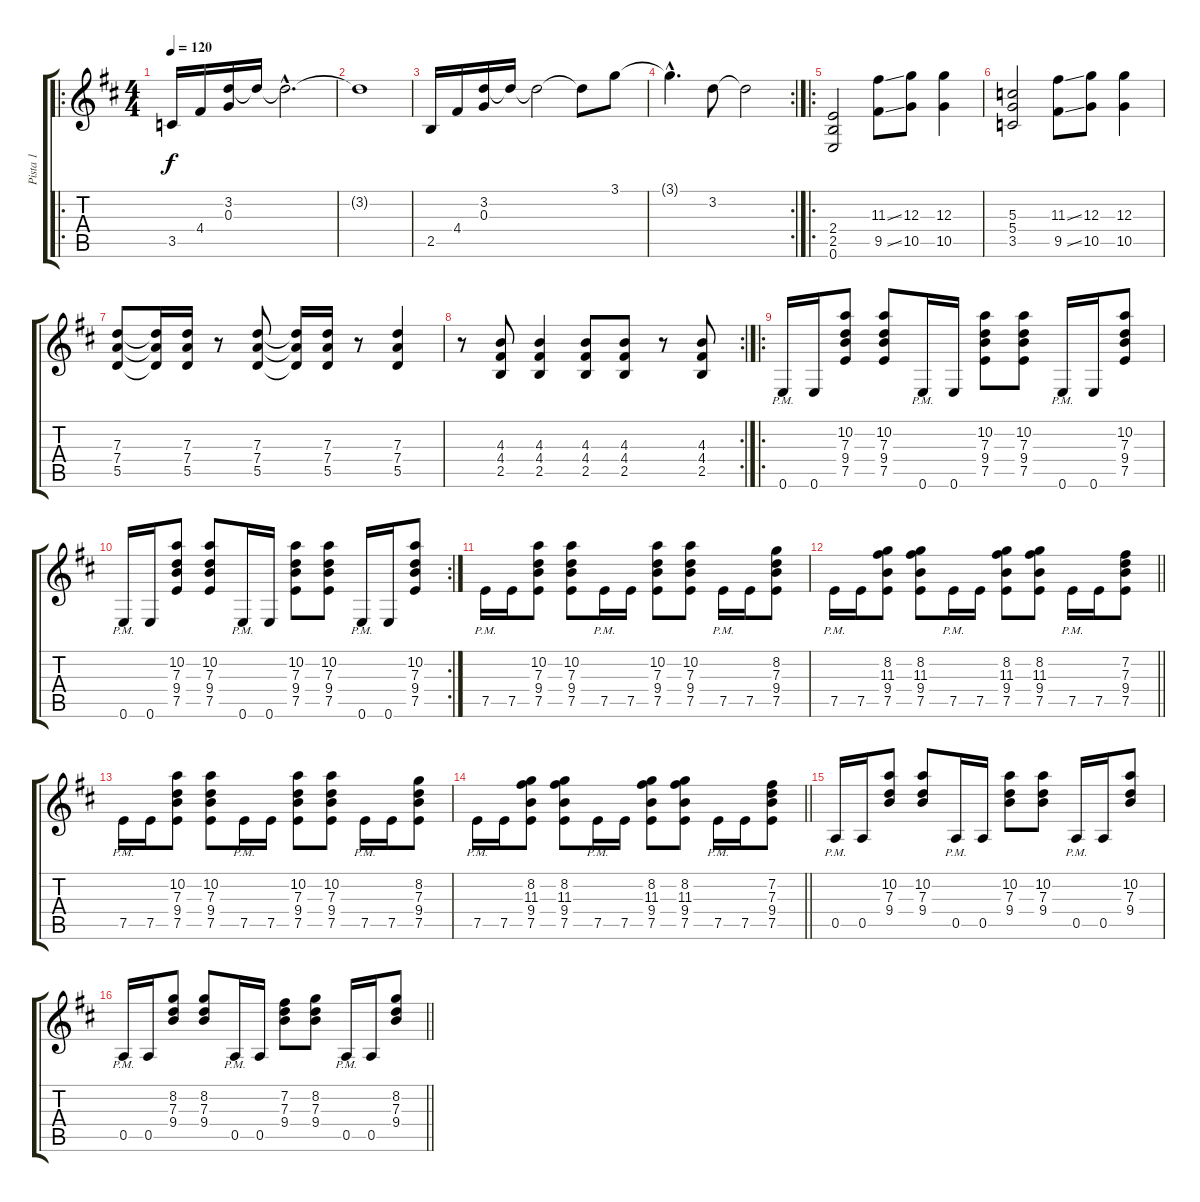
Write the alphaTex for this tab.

\track ("Pista 1" "Pista 1") {instrument distortionguitar}
\staff {score tabs}
\tuning (E4 B3 G3 D3 A2 E2) {hide}
\ro
\ts (4 4)
\tempo 120
\clef g2
\ks d
3.5.16{dy f} 4.4.16 (3.2 0.3).16 3.2{t}.16 3.2{hac t}.2{d} |
3.2{t}.1 |
2.5.16 4.4.16 (3.2 0.3).16 3.2{t}.16 3.2{t}.2 3.2{t}.8 3.1.8 |
\rc 2
3.1{hac t}.4{d} 3.2.8 3.2{t}.2 |
\ro
(2.4 2.5 0.6).2 (11.3{ss} 9.5{ss}).8 (12.3 10.5).8 (12.3 10.5).4 |
(5.3 5.4 3.5).2 (11.3{ss} 9.5{ss}).8 (12.3 10.5).8 (12.3 10.5).4 |
(7.3 7.4 5.5).8 (7.3{t} 7.4{t} 5.5{t}).16 (7.3 7.4 5.5).16 r.8 (7.3 7.4 5.5).8 (7.3{t} 7.4{t} 5.5{t}).16 (7.3 7.4 5.5).16 r.8 (7.3 7.4 5.5).4 |
\rc 2
r.8 (4.3 4.4 2.5).8 (4.3 4.4 2.5).4 (4.3 4.4 2.5).8 (4.3 4.4 2.5).8 r.8 (4.3 4.4 2.5).8 |
\ro
0.6{pm}.16 0.6.16 (10.2 7.3 9.4 7.5).8 (10.2 7.3 9.4 7.5).8 0.6{pm}.16 0.6.16 (10.2 7.3 9.4 7.5).8 (10.2 7.3 9.4 7.5).8 0.6{pm}.16 0.6.16 (10.2 7.3 9.4 7.5).8 |
\rc 2
0.6{pm}.16 0.6.16 (10.2 7.3 9.4 7.5).8 (10.2 7.3 9.4 7.5).8 0.6{pm}.16 0.6.16 (10.2 7.3 9.4 7.5).8 (10.2 7.3 9.4 7.5).8 0.6{pm}.16 0.6.16 (10.2 7.3 9.4 7.5).8 |
7.5{pm}.16 7.5.16 (10.2 7.3 9.4 7.5).8 (10.2 7.3 9.4 7.5).8 7.5{pm}.16 7.5.16 (10.2 7.3 9.4 7.5).8 (10.2 7.3 9.4 7.5).8 7.5{pm}.16 7.5.16 (8.2 7.3 9.4 7.5).8 |
\barLineRight lightlight
7.5{pm}.16 7.5.16 (8.2 11.3 9.4 7.5).8 (8.2 11.3 9.4 7.5).8 7.5{pm}.16 7.5.16 (8.2 11.3 9.4 7.5).8 (8.2 11.3 9.4 7.5).8 7.5{pm}.16 7.5.16 (7.2 7.3 9.4 7.5).8 |
7.5{pm}.16 7.5.16 (10.2 7.3 9.4 7.5).8 (10.2 7.3 9.4 7.5).8 7.5{pm}.16 7.5.16 (10.2 7.3 9.4 7.5).8 (10.2 7.3 9.4 7.5).8 7.5{pm}.16 7.5.16 (8.2 7.3 9.4 7.5).8 |
\barLineRight lightlight
7.5{pm}.16 7.5.16 (8.2 11.3 9.4 7.5).8 (8.2 11.3 9.4 7.5).8 7.5{pm}.16 7.5.16 (8.2 11.3 9.4 7.5).8 (8.2 11.3 9.4 7.5).8 7.5{pm}.16 7.5.16 (7.2 7.3 9.4 7.5).8 |
0.5{pm}.16 0.5.16 (10.2 7.3 9.4).8 (10.2 7.3 9.4).8 0.5{pm}.16 0.5.16 (10.2 7.3 9.4).8 (10.2 7.3 9.4).8 0.5{pm}.16 0.5.16 (10.2 7.3 9.4).8 |
\barLineRight lightlight
0.5{pm}.16 0.5.16 (8.2 7.3 9.4).8 (8.2 7.3 9.4).8 0.5{pm}.16 0.5.16 (7.2 7.3 9.4).8 (8.2 7.3 9.4).8 0.5{pm}.16 0.5.16 (8.2 7.3 9.4).8
